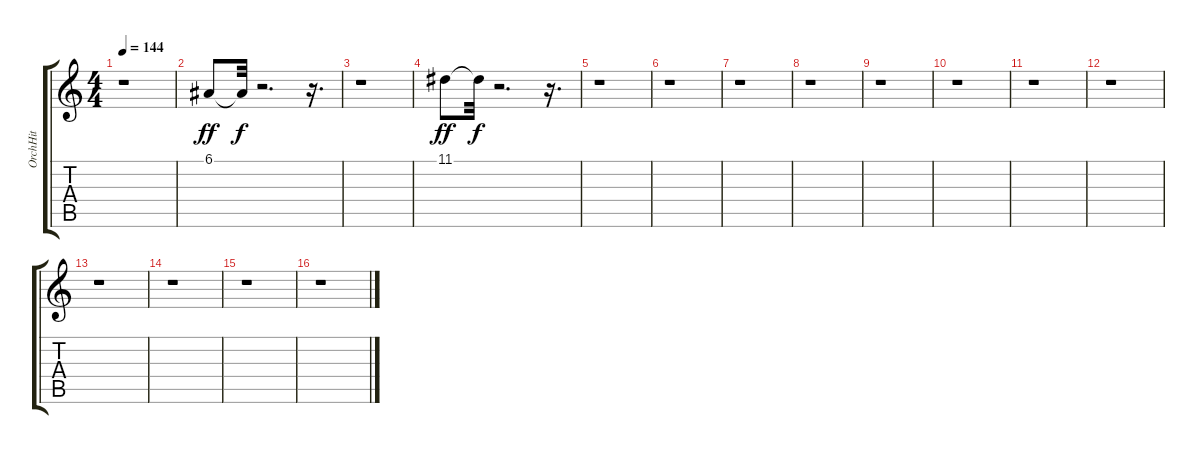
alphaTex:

\track ("OrchHit" "OrchHit") {instrument orchestrahit}
\staff {score tabs}
\tuning (E4 B3 G3 D3 A2 E2) {hide}
\ts (4 4)
\tempo 144
\clef g2
\ks c
r.1{dy f} |
6.1.8{dy ff} 6.1{t}.32{dy f} r.2{d} r.16{d} |
r.1 |
11.1.8{dy ff} 11.1{t}.32{dy f} r.2{d} r.16{d} |
r.1 |
r.1 |
r.1 |
r.1 |
r.1 |
r.1 |
r.1 |
r.1 |
r.1 |
r.1 |
r.1 |
r.1
